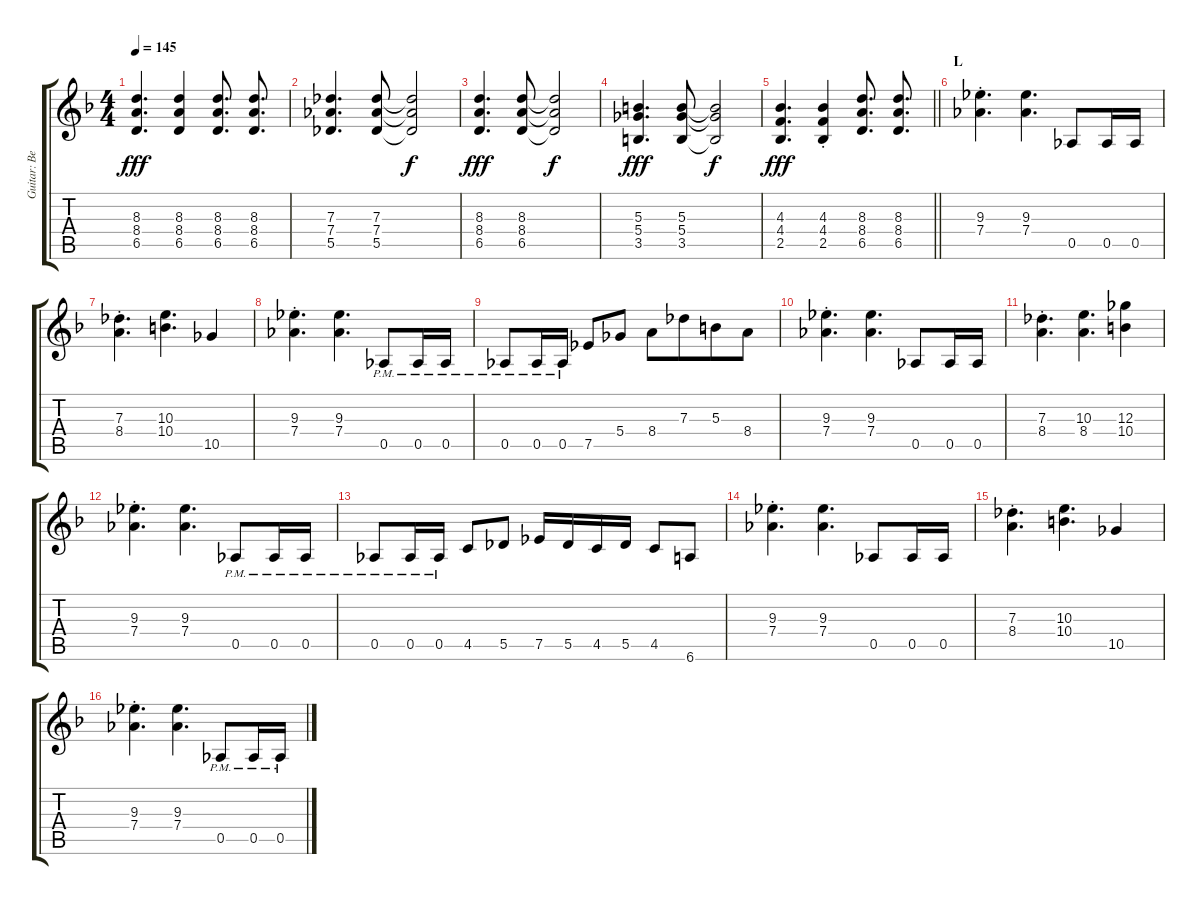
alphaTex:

\track ("Guitar: Ben" "Guitar: Be") {instrument distortionguitar}
\staff {score tabs}
\tuning (Eb4 Bb3 Gb3 Db3 Ab2 Eb2) {hide}
\ts (4 4)
\tempo 145
\clef g2
\ks f
(8.3 8.4 6.5).4{d dy fff} (8.3 8.4 6.5).4 (8.3 8.4 6.5).8{d} (8.3 8.4 6.5).8{d} |
(7.3 7.4 5.5).4{d} (7.3 7.4 5.5).8 (7.3{t} 7.4{t} 5.5{t}).2{dy f} |
(8.3 8.4 6.5).4{d dy fff} (8.3 8.4 6.5).8 (8.3{t} 8.4{t} 6.5{t}).2{dy f} |
(5.3 5.4 3.5).4{d dy fff} (5.3 5.4 3.5).8 (5.3{t} 5.4{t} 3.5{t}).2{dy f} |
\barLineRight lightlight
(4.3 4.4 2.5).4{d dy fff} (4.3{st} 4.4{st} 2.5{st}).4 (8.3 8.4 6.5).8{d} (8.3 8.4 6.5).8{d} |
\section ("" "L")
(9.3{st} 7.4{st}).4{d} (9.3 7.4).4{d} 0.5.8 0.5.16 0.5.16 |
(7.3{st} 8.4{st}).4{d} (10.3 10.4).4{d} 10.5.4 |
(9.3{st} 7.4{st}).4{d} (9.3 7.4).4{d} 0.5{pm}.8 0.5{pm}.16 0.5{pm}.16 |
0.5{pm}.8 0.5{pm}.16 0.5{pm}.16 7.5.8 5.4.8 8.4.8 7.3.8{beam merge} 5.3.8 8.4.8 |
(9.3{st} 7.4{st}).4{d} (9.3 7.4).4{d} 0.5.8 0.5.16 0.5.16 |
(7.3{st} 8.4{st}).4{d} (10.3 8.4).4{d} (12.3 10.4).4 |
(9.3{st} 7.4{st}).4{d} (9.3 7.4).4{d} 0.5{pm}.8 0.5{pm}.16 0.5{pm}.16 |
0.5{pm}.8 0.5{pm}.16 0.5{pm}.16 4.5.8 5.5.8 7.5.16 5.5.16{beam merge} 4.5.16 5.5.16 4.5.8 6.6.8 |
(9.3{st} 7.4{st}).4{d} (9.3 7.4).4{d} 0.5.8 0.5.16 0.5.16 |
(7.3{st} 8.4{st}).4{d} (10.3 10.4).4{d} 10.5.4 |
(9.3{st} 7.4{st}).4{d} (9.3 7.4).4{d} 0.5{pm}.8 0.5{pm}.16 0.5{pm}.16
